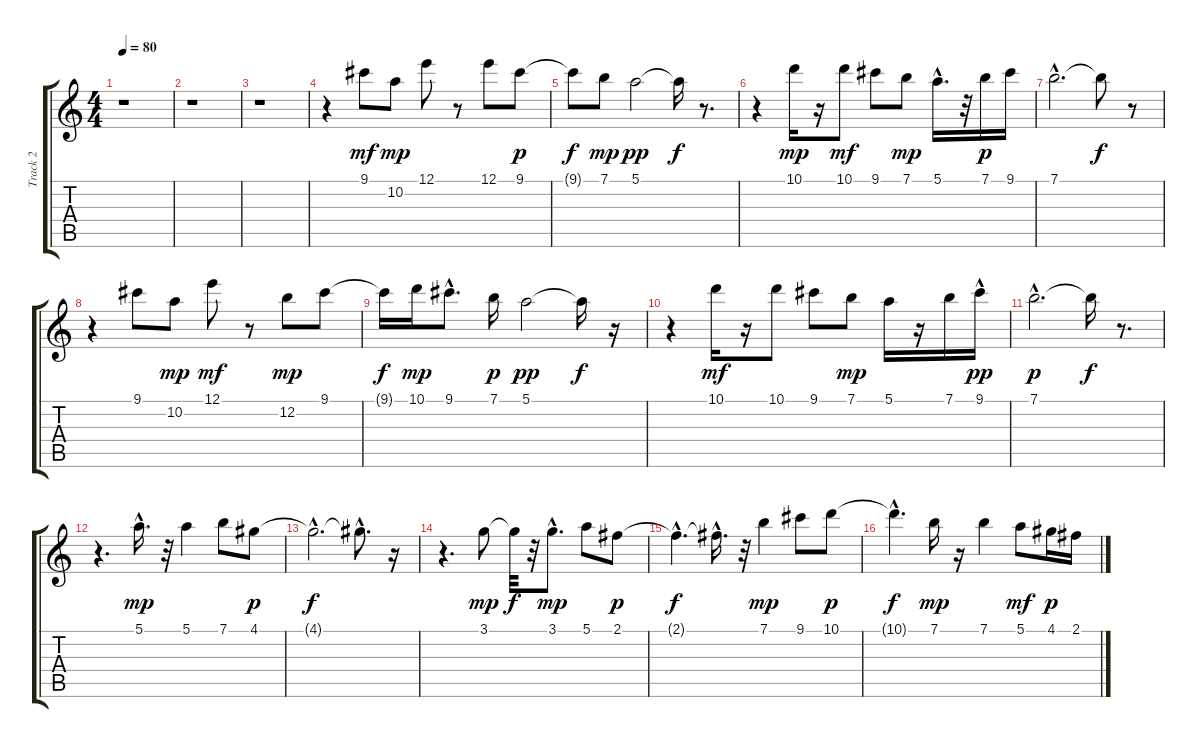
\track ("Track 2" "Track 2") {instrument acousticguitarnylon}
\staff {score tabs}
\tuning (E4 B3 G3 D3 A2 E2) {hide}
\ts (4 4)
\tempo 80
\clef g2
\ks c
r.1{dy f} |
r.1 |
r.1 |
r.4 9.1.8{dy mf} 10.2.8{dy mp} 12.1.8 r.8 12.1.8 9.1.8{dy p} |
9.1{t}.8{dy f} 7.1.8{dy mp} 5.1.2{dy pp} 5.1{t}.16{dy f} r.8{d} |
r.4 10.1.16{dy mp} r.16 10.1.8{dy mf} 9.1.8 7.1.8{dy mp} 5.1{hac}.16{d} r.32 7.1.16{dy p} 9.1.16 |
7.1{hac}.2{d} 7.1{t}.8{dy f} r.8 |
r.4 9.1.8 10.2.8{dy mp} 12.1.8{dy mf} r.8 12.2.8{dy mp} 9.1.8 |
9.1{t}.16{dy f} 10.1.16{dy mp} 9.1{hac}.8{d} 7.1.16{dy p} 5.1.2{dy pp} 5.1{t}.16{dy f} r.16 |
r.4 10.1.16{dy mf} r.16 10.1.8 9.1.8 7.1.8{dy mp} 5.1.16 r.16 7.1.16 9.1{hac}.16{dy pp} |
7.1{hac}.2{d dy p} 7.1{t}.16{dy f} r.8{d} |
r.4{d} 5.1{hac}.16{d dy mp} r.32 5.1.4 7.1.8 4.1.8{dy p} |
4.1{hac t}.2{d dy f} 4.1{hac t}.8{d} r.16 |
r.4{d} 3.1.8{dy mp} 3.1{t}.32{dy f} r.32 3.1{hac}.8{d dy mp} 5.1.8 2.1.8{dy p} |
2.1{hac t}.4{d dy f} 2.1{hac t}.16{d} r.32 7.1.4{dy mp} 9.1.8 10.1.8{dy p} |
10.1{hac t}.4{d dy f} 7.1.16{dy mp} r.16 7.1.4 5.1.8{dy mf} 4.1.16{dy p} 2.1.16
